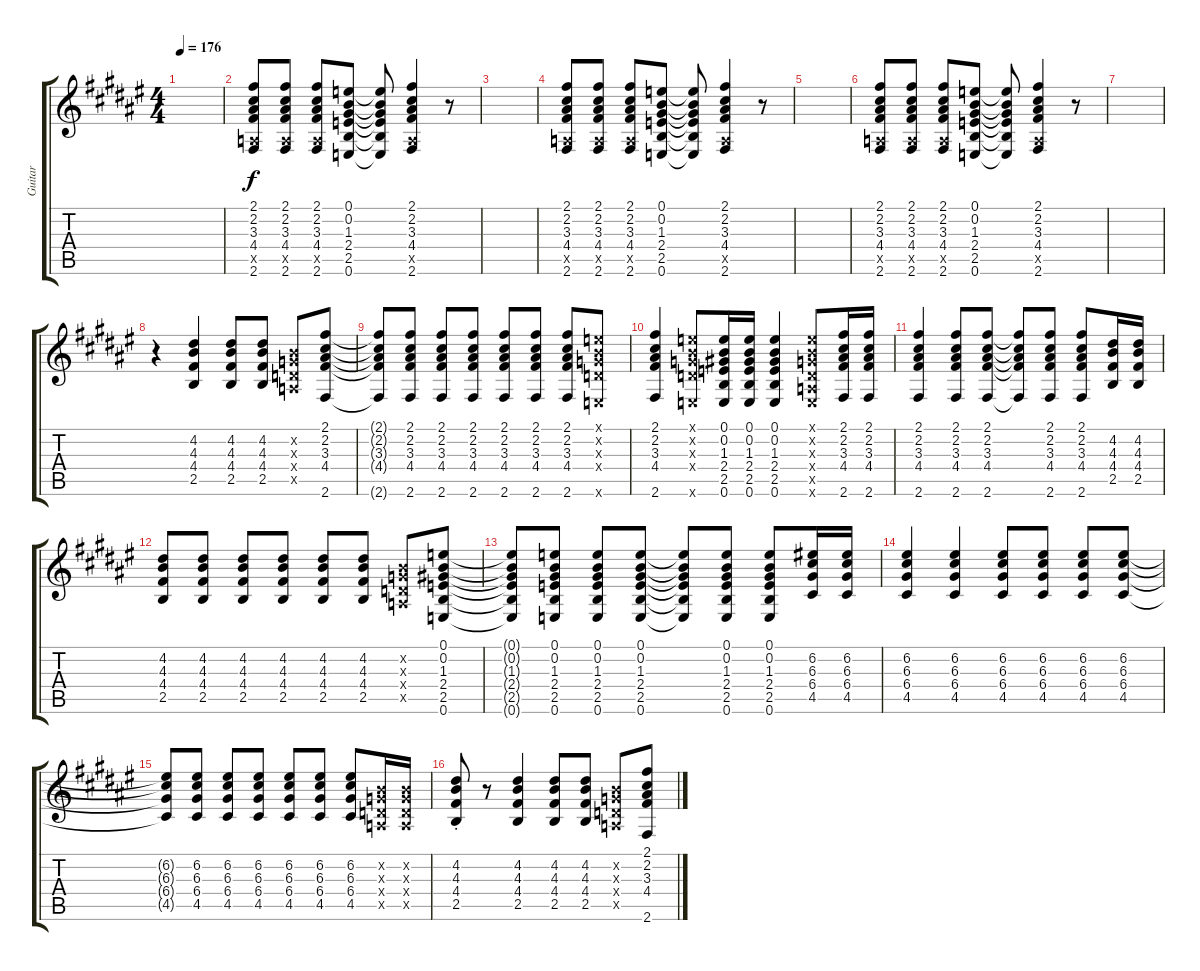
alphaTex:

\track ("Guitar" "Guitar") {instrument distortionguitar}
\staff {score tabs}
\tuning (E4 B3 G3 D3 A2 E2) {hide}
\ts (4 4)
\tempo 176
\clef g2
\ks f#
|
(2.1 2.2 3.3 4.4 0.5{x} 2.6).8 (2.1 2.2 3.3 4.4 0.5{x} 2.6).8 (2.1 2.2 3.3 4.4 0.5{x} 2.6).8 (0.1 0.2 1.3 2.4 2.5 0.6).8 (0.1{t} 0.2{t} 1.3{t} 2.4{t} 2.5{t} 0.6{t}).8 (2.1 2.2 3.3 4.4 0.5{x} 2.6).4 r.8 |
|
(2.1 2.2 3.3 4.4 0.5{x} 2.6).8 (2.1 2.2 3.3 4.4 0.5{x} 2.6).8 (2.1 2.2 3.3 4.4 0.5{x} 2.6).8 (0.1 0.2 1.3 2.4 2.5 0.6).8 (0.1{t} 0.2{t} 1.3{t} 2.4{t} 2.5{t} 0.6{t}).8 (2.1 2.2 3.3 4.4 0.5{x} 2.6).4 r.8 |
|
(2.1 2.2 3.3 4.4 0.5{x} 2.6).8 (2.1 2.2 3.3 4.4 0.5{x} 2.6).8 (2.1 2.2 3.3 4.4 0.5{x} 2.6).8 (0.1 0.2 1.3 2.4 2.5 0.6).8 (0.1{t} 0.2{t} 1.3{t} 2.4{t} 2.5{t} 0.6{t}).8 (2.1 2.2 3.3 4.4 0.5{x} 2.6).4 r.8 |
|
r.4 (4.2 4.3 4.4 2.5).4 (4.2 4.3 4.4 2.5).8 (4.2 4.3 4.4 2.5).8 (0.2{x} 0.3{x} 0.4{x} 0.5{x}).8 (2.1 2.2 3.3 4.4 2.6).8 |
(2.1{t} 2.2{t} 3.3{t} 4.4{t} 2.6{t}).8 (2.1 2.2 3.3 4.4 2.6).8 (2.1 2.2 3.3 4.4 2.6).8 (2.1 2.2 3.3 4.4 2.6).8 (2.1 2.2 3.3 4.4 2.6).8 (2.1 2.2 3.3 4.4 2.6).8 (2.1 2.2 3.3 4.4 2.6).8 (0.1{x} 0.2{x} 0.3{x} 0.4{x} 0.6{x}).8 |
(2.1 2.2 3.3 4.4 2.6).4 (0.1{x} 0.2{x} 0.3{x} 0.4{x} 0.6{x}).8 (0.1 0.2 1.3 2.4 2.5 0.6).16 (0.1 0.2 1.3 2.4 2.5 0.6).16 (0.1 0.2 1.3 2.4 2.5 0.6).4 (0.1{x} 0.2{x} 0.3{x} 0.4{x} 0.5{x} 0.6{x}).8 (2.1 2.2 3.3 4.4 2.6).16 (2.1 2.2 3.3 4.4 2.6).16 |
(2.1 2.2 3.3 4.4 2.6).4 (2.1 2.2 3.3 4.4 2.6).8 (2.1 2.2 3.3 4.4 2.6).8 (2.1{t} 2.2{t} 3.3{t} 4.4{t} 2.6{t}).8 (2.1 2.2 3.3 4.4 2.6).8 (2.1 2.2 3.3 4.4 2.6).8 (4.2 4.3 4.4 2.5).16 (4.2 4.3 4.4 2.5).16 |
(4.2 4.3 4.4 2.5).8 (4.2 4.3 4.4 2.5).8 (4.2 4.3 4.4 2.5).8 (4.2 4.3 4.4 2.5).8 (4.2 4.3 4.4 2.5).8 (4.2 4.3 4.4 2.5).8 (0.2{x} 0.3{x} 0.4{x} 0.5{x}).8 (0.1 0.2 1.3 2.4 2.5 0.6).8 |
(0.1{t} 0.2{t} 1.3{t} 2.4{t} 2.5{t} 0.6{t}).8 (0.1 0.2 1.3 2.4 2.5 0.6).8 (0.1 0.2 1.3 2.4 2.5 0.6).8 (0.1 0.2 1.3 2.4 2.5 0.6).8 (0.1{t} 0.2{t} 1.3{t} 2.4{t} 2.5{t} 0.6{t}).8 (0.1 0.2 1.3 2.4 2.5 0.6).8 (0.1 0.2 1.3 2.4 2.5 0.6).8 (6.2 6.3 6.4 4.5).16 (6.2 6.3 6.4 4.5).16 |
(6.2 6.3 6.4 4.5).4 (6.2 6.3 6.4 4.5).4 (6.2 6.3 6.4 4.5).8 (6.2 6.3 6.4 4.5).8 (6.2 6.3 6.4 4.5).8 (6.2 6.3 6.4 4.5).8 |
(6.2{t} 6.3{t} 6.4{t} 4.5{t}).8 (6.2 6.3 6.4 4.5).8 (6.2 6.3 6.4 4.5).8 (6.2 6.3 6.4 4.5).8 (6.2 6.3 6.4 4.5).8 (6.2 6.3 6.4 4.5).8 (6.2 6.3 6.4 4.5).8 (0.2{x} 0.3{x} 0.4{x} 0.5{x}).16 (0.2{x} 0.3{x} 0.4{x} 0.5{x}).16 |
(4.2{st} 4.3{st} 4.4{st} 2.5{st}).8 r.8 (4.2 4.3 4.4 2.5).4 (4.2 4.3 4.4 2.5).8 (4.2 4.3 4.4 2.5).8 (0.2{x} 0.3{x} 0.4{x} 0.5{x}).8 (2.1 2.2 3.3 4.4 2.6).8
